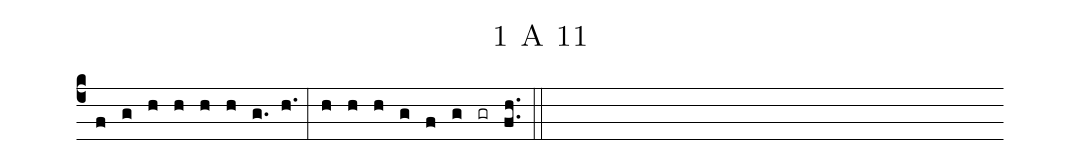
name: 1 A 11;
%%
(c4) (f)(g)(h) (h)(h)(h) (g.)(h.) (:) (h)(h)(h) (g)(f) (g) (gr) (f.h.) (::)
